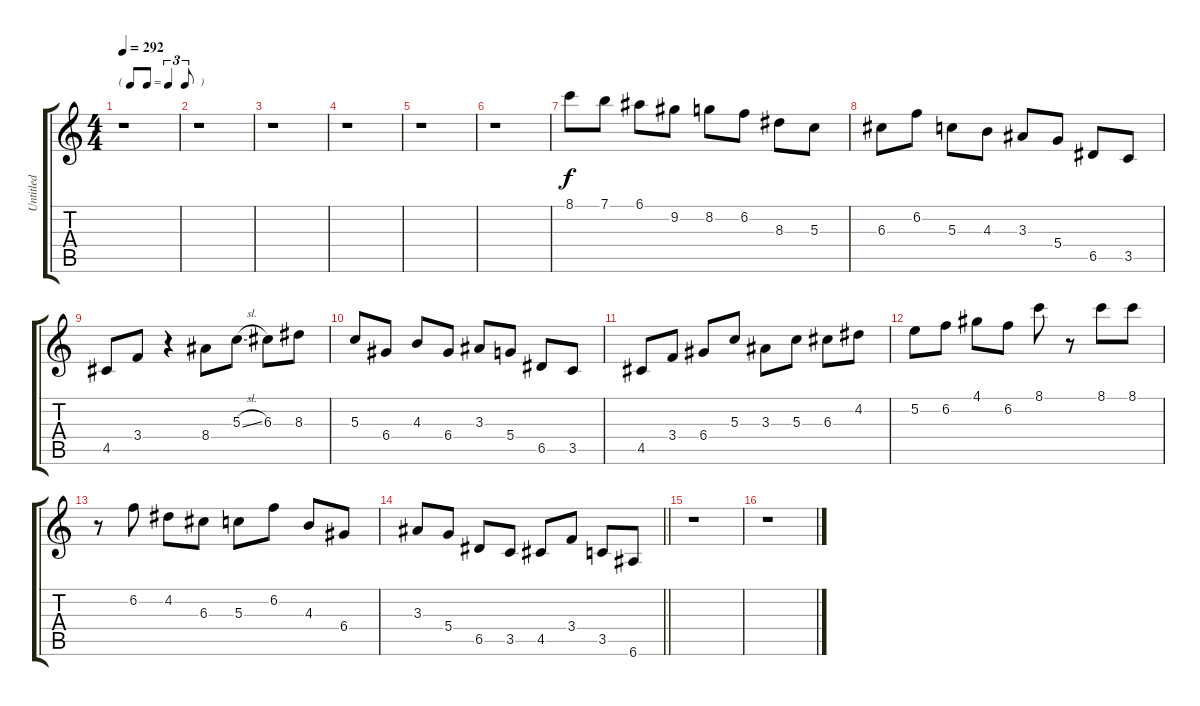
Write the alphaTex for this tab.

\track ("Untitled" "Untitled") {instrument electricguitarclean}
\staff {score tabs}
\tuning (E4 B3 G3 D3 A2 E2) {hide}
\ts (4 4)
\tf triplet8th
\tempo 292
\clef g2
\ks c
r.1{dy f} |
r.1 |
r.1 |
r.1 |
r.1 |
r.1 |
8.1.8 7.1.8 6.1.8 9.2.8 8.2.8 6.2.8 8.3.8 5.3.8 |
6.3.8 6.2.8 5.3.8 4.3.8 3.3.8 5.4.8 6.5.8 3.5.8 |
4.5.8 3.4.8 r.4 8.4.8 5.3{sl}.8 6.3.8 8.3.8 |
5.3.8 6.4.8 4.3.8 6.4.8 3.3.8 5.4.8 6.5.8 3.5.8 |
4.5.8 3.4.8 6.4.8 5.3.8 3.3.8 5.3.8 6.3.8 4.2.8 |
5.2.8 6.2.8 4.1.8 6.2.8 8.1.8 r.8 8.1.8 8.1.8 |
r.8 6.2.8 4.2.8 6.3.8 5.3.8 6.2.8 4.3.8 6.4.8 |
\barLineRight lightlight
3.3.8 5.4.8 6.5.8 3.5.8 4.5.8 3.4.8 3.5.8 6.6.8 |
r.1 |
r.1
